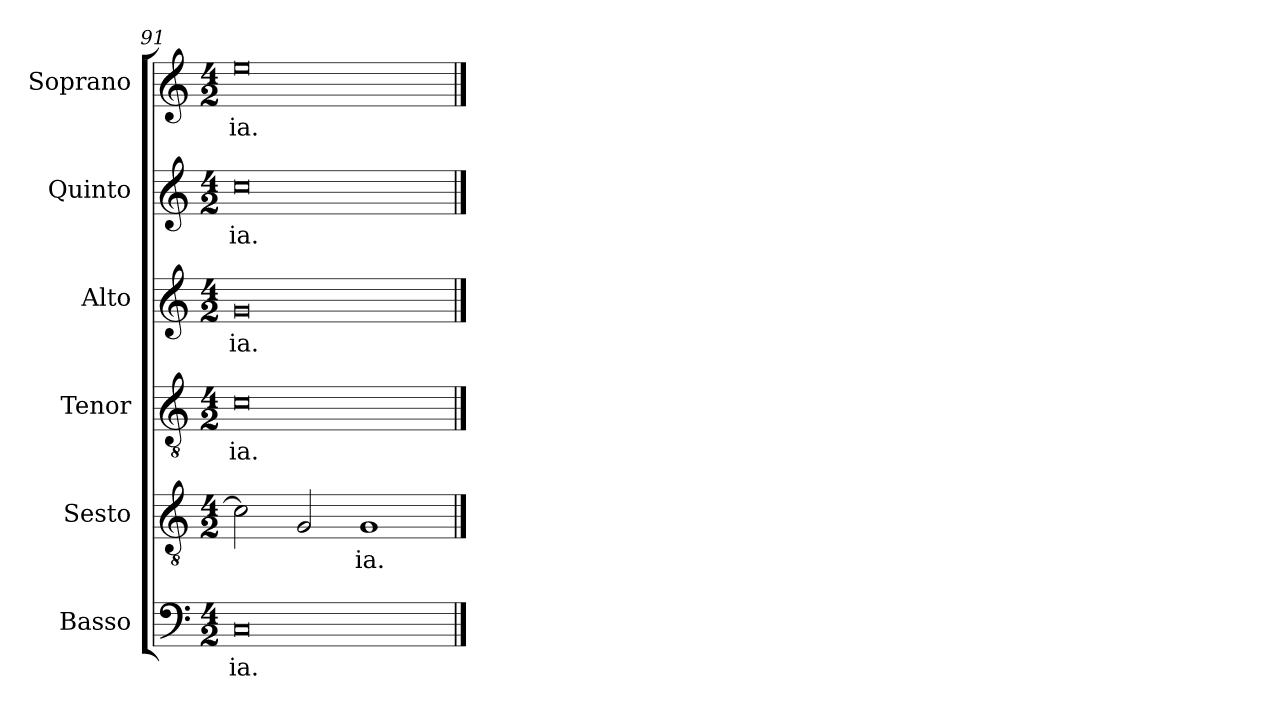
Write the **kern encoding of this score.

**kern	**text	**kern	**text	**kern	**text	**kern	**text	**kern	**text	**kern	**text
*part6	*part6	*part5	*part5	*part4	*part4	*part3	*part3	*part2	*part2	*part1	*part1
*staff6	*staff6	*staff5	*staff5	*staff4	*staff4	*staff3	*staff3	*staff2	*staff2	*staff1	*staff1
*I"Basso	*	*I"Sesto	*	*I"Tenor	*	*I"Alto	*	*I"Quinto	*	*I"Soprano	*
*I'B.	*	*I'Ss.	*	*I'T.	*	*I'A.	*	*I'Q.	*	*I'S.	*
*clefF4	*	*clefGv2	*	*clefGv2	*	*clefG2	*	*clefG2	*	*clefG2	*
*	*	*ITrd7c12	*	*ITrd7c12	*	*	*	*	*	*	*
*k[]	*	*k[]	*	*k[]	*	*k[]	*	*k[]	*	*k[]	*
*C:	*	*C:	*	*C:	*	*C:	*	*C:	*	*C:	*
*M4/2	*	*M4/2	*	*M4/2	*	*M4/2	*	*M4/2	*	*M4/2	*
=91	=91	=91	=91	=91	=91	=91	=91	=91	=91	=91	=91
!	!LO:LY:b:color=#000000	!	!	!	!	!	!	!	!	!	!
!	!	!	!	!	!LO:LY:b:color=#000000	!	!	!	!	!	!
!	!	!	!	!	!	!	!LO:LY:b:color=#000000	!	!	!	!
!	!	!	!	!	!	!	!	!	!LO:LY:b:color=#000000	!	!
!	!	!	!	!	!	!	!	!	!	!	!LO:LY:b:color=#000000
0Ci	-ia.	2Ci\]	.	0Ci	-ia.	0gi	-ia.	0cci	-ia.	0eei	-ia.
.	.	2GGi/	.	.	.	.	.	.	.	.	.
!	!	!	!LO:LY:b:color=#000000	!	!	!	!	!	!	!	!
.	.	1GGi	-ia.	.	.	.	.	.	.	.	.
==	==	==	==	==	==	==	==	==	==	==	==
*-	*-	*-	*-	*-	*-	*-	*-	*-	*-	*-	*-
